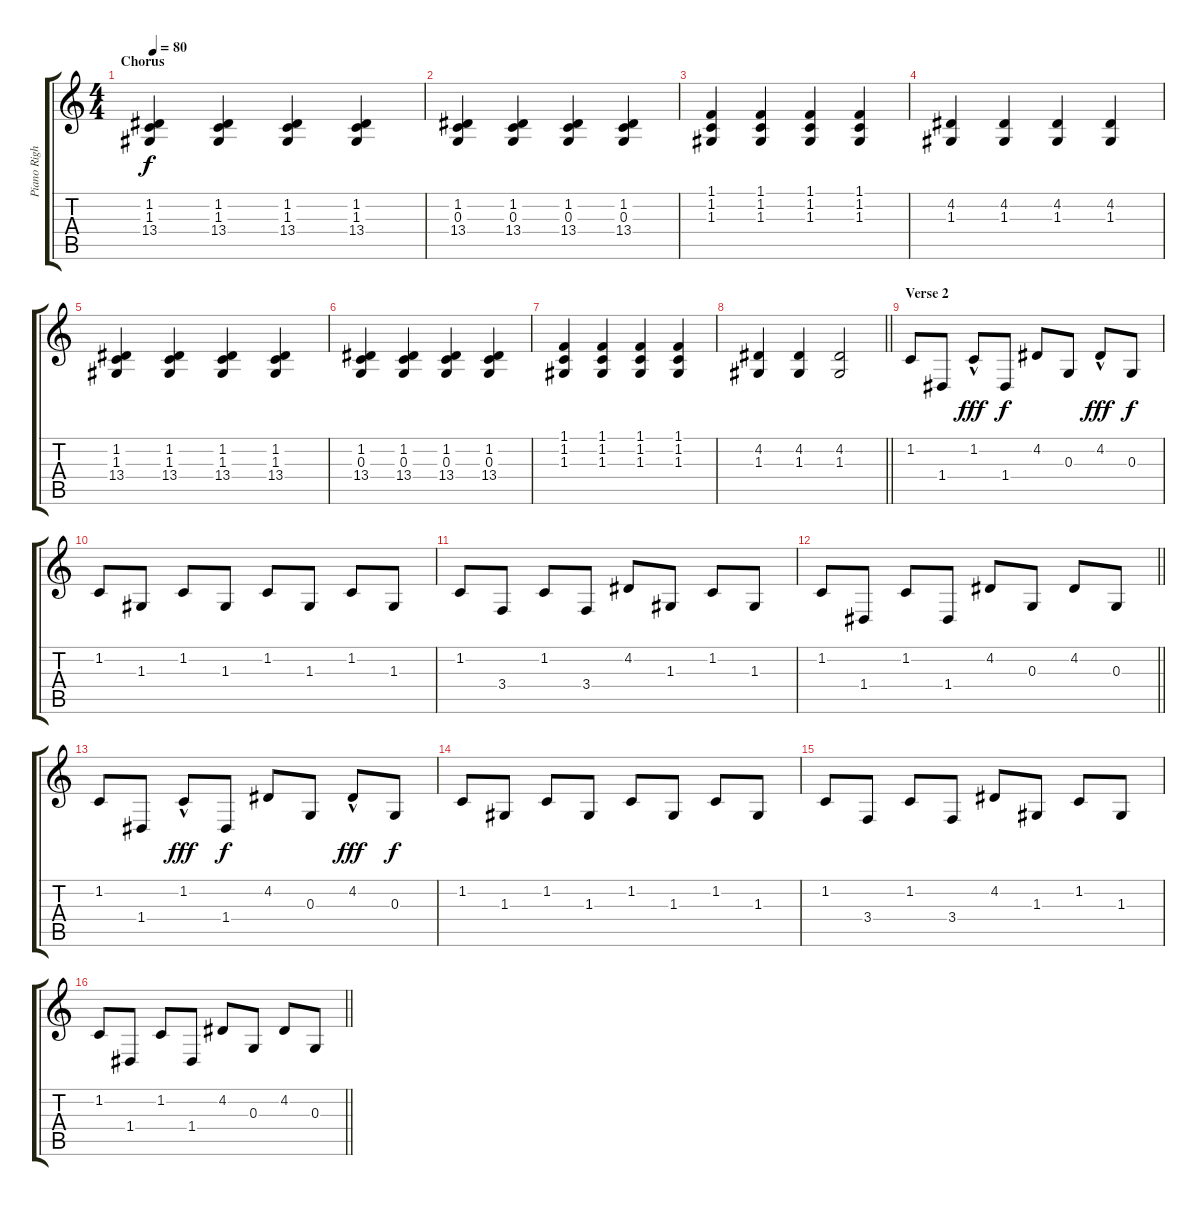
\track ("Piano Right" "Piano Righ") {instrument acousticgrandpiano}
\staff {score tabs}
\tuning (E4 B3 G3 D3 A2 E2) {hide}
\ts (4 4)
\section ("" "Chorus")
\tempo 80
\clef g2
\ks c
(1.2 1.3 13.4).4{dy f} (1.2 1.3 13.4).4 (1.2 1.3 13.4).4 (1.2 1.3 13.4).4 |
(1.2 0.3 13.4).4 (1.2 0.3 13.4).4 (1.2 0.3 13.4).4 (1.2 0.3 13.4).4 |
(1.1 1.2 1.3).4 (1.1 1.2 1.3).4 (1.1 1.2 1.3).4 (1.1 1.2 1.3).4 |
(4.2 1.3).4 (4.2 1.3).4 (4.2 1.3).4 (4.2 1.3).4 |
(1.2 1.3 13.4).4 (1.2 1.3 13.4).4 (1.2 1.3 13.4).4 (1.2 1.3 13.4).4 |
(1.2 0.3 13.4).4 (1.2 0.3 13.4).4 (1.2 0.3 13.4).4 (1.2 0.3 13.4).4 |
(1.1 1.2 1.3).4 (1.1 1.2 1.3).4 (1.1 1.2 1.3).4 (1.1 1.2 1.3).4 |
\barLineRight lightlight
(4.2 1.3).4 (4.2 1.3).4 (4.2 1.3).2 |
\section ("" "Verse 2")
1.2.8 1.4.8 1.2{hac}.8{dy fff} 1.4.8{dy f} 4.2.8 0.3.8 4.2{hac}.8{dy fff} 0.3.8{dy f} |
1.2.8 1.3.8 1.2.8 1.3.8 1.2.8 1.3.8 1.2.8 1.3.8 |
1.2.8 3.4.8 1.2.8 3.4.8 4.2.8 1.3.8 1.2.8 1.3.8 |
\barLineRight lightlight
1.2.8 1.4.8 1.2.8 1.4.8 4.2.8 0.3.8 4.2.8 0.3.8 |
1.2.8 1.4.8 1.2{hac}.8{dy fff} 1.4.8{dy f} 4.2.8 0.3.8 4.2{hac}.8{dy fff} 0.3.8{dy f} |
1.2.8 1.3.8 1.2.8 1.3.8 1.2.8 1.3.8 1.2.8 1.3.8 |
1.2.8 3.4.8 1.2.8 3.4.8 4.2.8 1.3.8 1.2.8 1.3.8 |
\barLineRight lightlight
1.2.8 1.4.8 1.2.8 1.4.8 4.2.8 0.3.8 4.2.8 0.3.8
